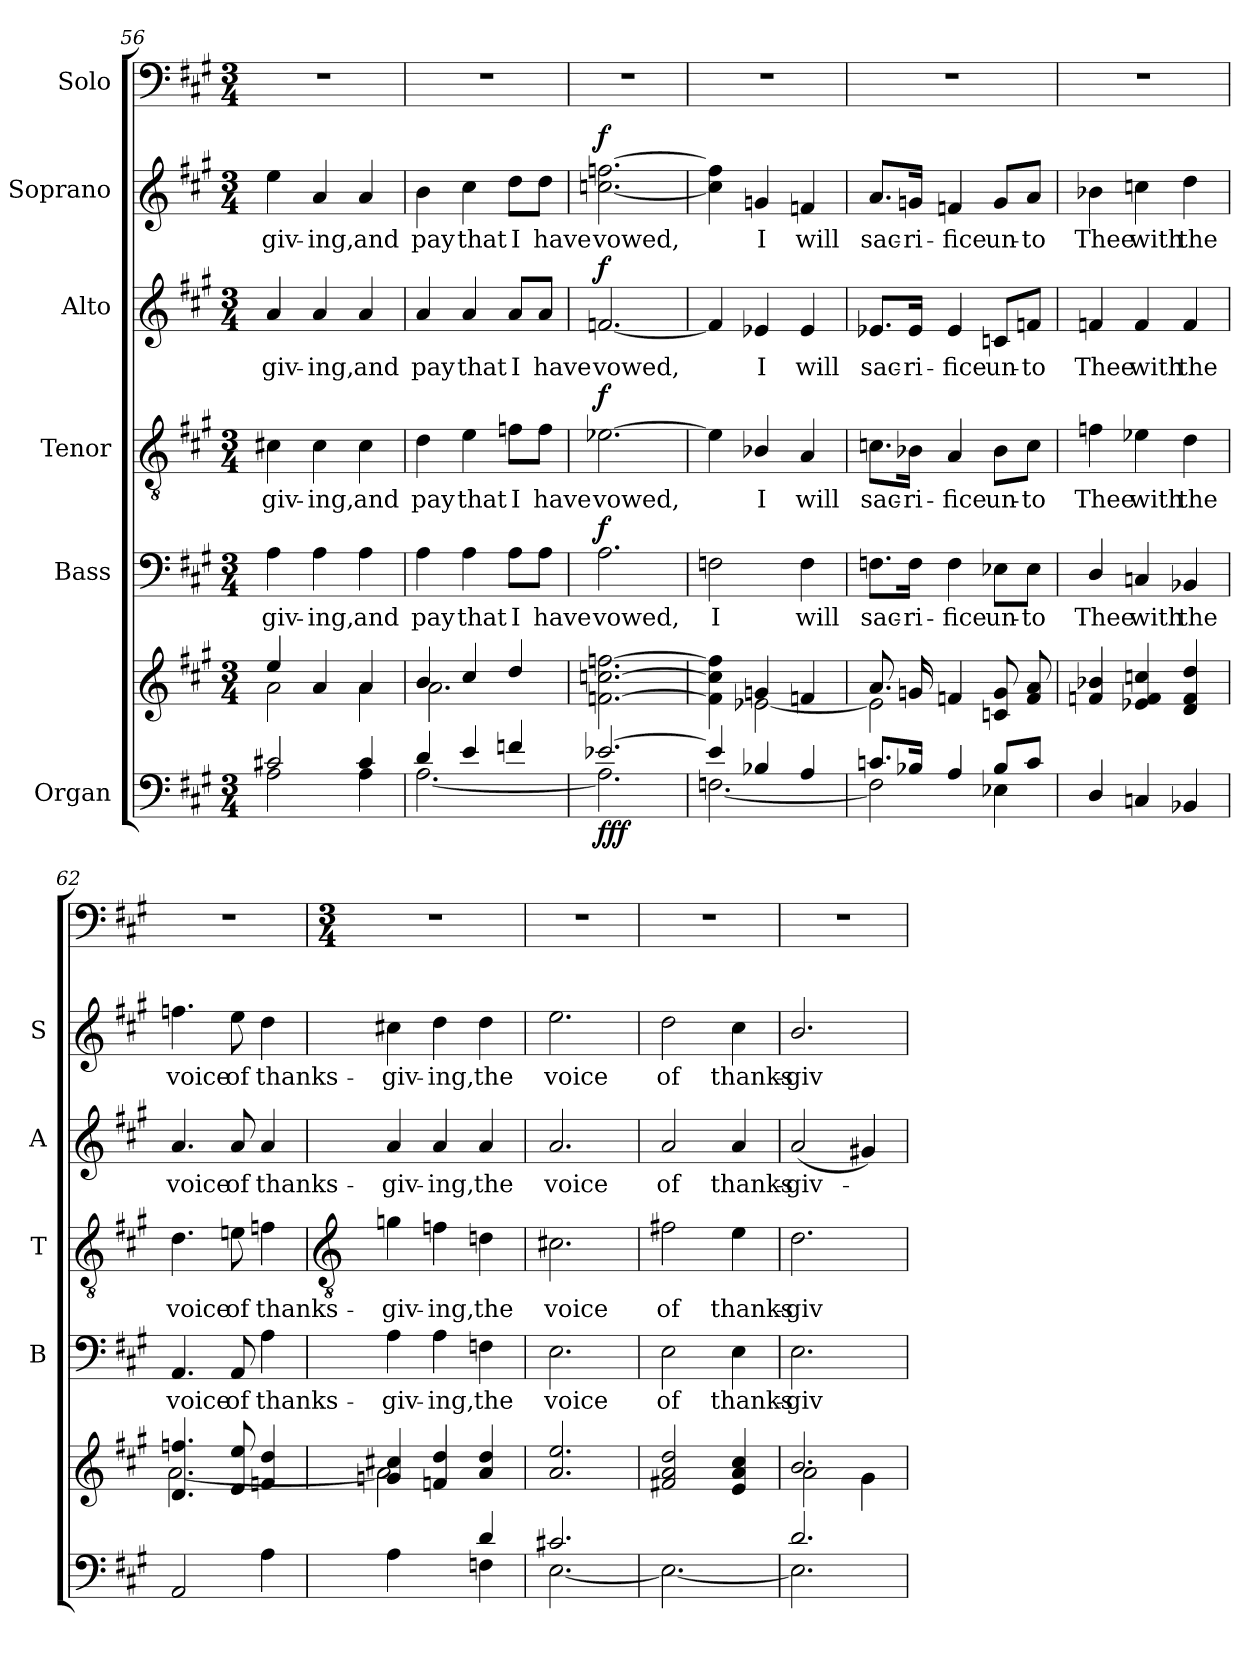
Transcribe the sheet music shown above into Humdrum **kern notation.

**kern	**kern	**dynam	**kern	**text	**dynam	**kern	**text	**dynam	**kern	**text	**dynam	**kern	**text	**dynam	**kern
*part6	*part6	*part6	*part5	*part5	*part5	*part4	*part4	*part4	*part3	*part3	*part3	*part2	*part2	*part2	*part1
*staff7	*staff6	*staff6/7	*staff5	*staff5	*staff5	*staff4	*staff4	*staff4	*staff3	*staff3	*staff3	*staff2	*staff2	*staff2	*staff1
*I"Organ	*	*	*I"Bass	*	*	*I"Tenor	*	*	*I"Alto	*	*	*I"Soprano	*	*	*I"Solo
*	*	*	*I'B	*	*	*I'T	*	*	*I'A	*	*	*I'S	*	*	*
!!LO:LB:g=z
*clefF4	*clefG2	*	*clefF4	*	*	*clefGv2	*	*	*clefG2	*	*	*clefG2	*	*	*clefF4
*k[f#c#g#]	*k[f#c#g#]	*	*k[f#c#g#]	*	*	*k[f#c#g#]	*	*	*k[f#c#g#]	*	*	*k[f#c#g#]	*	*	*k[f#c#g#]
*A:	*A:	*	*A:	*	*	*A:	*	*	*A:	*	*	*A:	*	*	*A:
*M3/4	*M3/4	*	*M3/4	*	*	*M3/4	*	*	*M3/4	*	*	*M3/4	*	*	*M3/4
=56	=56	=56	=56	=56	=56	=56	=56	=56	=56	=56	=56	=56	=56	=56	=56
*^	*^	*	*	*	*	*	*	*	*	*	*	*	*	*	*
!	!	!	!	!	!	!LO:LY:b	!	!	!LO:LY:b	!	!	!LO:LY:b	!	!	!LO:LY:b	!	!
2c#X/	2A\	4ee/	2a\	.	4A	-giv-	.	4c#X	-giv-	.	4a	-giv-	.	4ee	-giv-	.	2.r
!	!	!	!	!	!	!LO:LY:b	!	!	!LO:LY:b	!	!	!LO:LY:b	!	!	!LO:LY:b	!	!
.	.	4a/	.	.	4A	-ing,	.	4c#	-ing,	.	4a	-ing,	.	4a	-ing,	.	.
!	!	!	!	!	!	!LO:LY:b	!	!	!LO:LY:b	!	!	!LO:LY:b	!	!	!LO:LY:b	!	!
4c#/	4A\	4a/	4a\	.	4A	and	.	4c#	and	.	4a	and	.	4a	and	.	.
=57	=57	=57	=57	=57	=57	=57	=57	=57	=57	=57	=57	=57	=57	=57	=57	=57	=57
!	!	!	!	!	!	!LO:LY:b	!	!	!LO:LY:b	!	!	!LO:LY:b	!	!	!LO:LY:b	!	!
4d/	[2.A\	4b/	2.a\	.	4A	pay	.	4d	pay	.	4a	pay	.	4b	pay	.	2.r
!	!	!	!	!	!	!LO:LY:b	!	!	!LO:LY:b	!	!	!LO:LY:b	!	!	!LO:LY:b	!	!
4e/	.	4cc#/	.	.	4A	that	.	4e	that	.	4a	that	.	4cc#	that	.	.
!	!	!	!	!	!	!LO:LY:b	!	!	!LO:LY:b	!	!	!LO:LY:b	!	!	!LO:LY:b	!	!
4fn/	.	4dd/	.	.	8A\L	I	.	8fn\L	I	.	8a/L	I	.	8dd\L	I	.	.
!	!	!	!	!	!	!LO:LY:b	!	!	!LO:LY:b	!	!	!LO:LY:b	!	!	!LO:LY:b	!	!
.	.	.	.	.	8A\J	have	.	8f\J	have	.	8a/J	have	.	8dd\J	have	.	.
=58	=58	=58	=58	=58	=58	=58	=58	=58	=58	=58	=58	=58	=58	=58	=58	=58	=58
!	!	!	!	!LO:DY:b=2	!	!LO:LY:b	!	!	!LO:LY:b	!	!	!LO:LY:b	!	!	!LO:LY:b	!	!
!	!	!	!	!LO:DY:n=1:b=2	!	!	!	!	!	!	!	!	!	!	!	!	!
!	!	!	!	!LO:DY:n=2:b	!	!	!LO:DY:b	!	!	!LO:DY:b	!	!	!LO:DY:b	!	!	!LO:DY:b	!
[2.e-X/	2.A\]	[2.fn\ [2.ccn\ [2.ffn\	2.ryy	f f f	2.A	vowed,	f	[2.e-X	vowed,	f	[2.fn	vowed,	f	[2.ccn [2.ffn	vowed,	f	2.r
=59	=59	=59	=59	=59	=59	=59	=59	=59	=59	=59	=59	=59	=59	=59	=59	=59	=59
!	!	!	!	!	!	!LO:LY:b	!	!	!	!	!	!	!	!	!	!	!
4e-/]	[2.Fn\	4f\] 4cc\] 4ff\]	4ryy	.	2Fn\	I	.	4e-]	.	.	4f]	.	.	4cc] 4ff]	.	.	2.r
!	!	!	!	!	!	!	!	!	!LO:LY:b	!	!	!LO:LY:b	!	!	!LO:LY:b	!	!
4B-X/	.	4gn/	[2e-X\	.	.	.	.	4B-X/	I	.	4e-X	I	.	4gn	I	.	.
!	!	!	!	!	!	!LO:LY:b	!	!	!LO:LY:b	!	!	!LO:LY:b	!	!	!LO:LY:b	!	!
4A/	.	4f/	.	.	4F	will	.	4A	will	.	4e-	will	.	4fn	will	.	.
=60	=60	=60	=60	=60	=60	=60	=60	=60	=60	=60	=60	=60	=60	=60	=60	=60	=60
!	!	!	!	!	!	!LO:LY:b	!	!	!LO:LY:b	!	!	!LO:LY:b	!	!	!LO:LY:b	!	!
8.cn/	2F\]	8.a/L	2e-\]	.	8.Fn\L	sac-	.	8.cn\L	sac-	.	8.e-X/L	sac-	.	8.a/L	sac-	.	2.r
!	!	!	!	!	!	!LO:LY:b	!	!	!LO:LY:b	!	!	!LO:LY:b	!	!	!LO:LY:b	!	!
16B-X/J	.	16gn/	.	.	16F\Jk	-ri-	.	16B-X\Jk	-ri-	.	16e-/Jk	-ri-	.	16gn/Jk	-ri-	.	.
!	!	!	!	!	!	!LO:LY:b	!	!	!LO:LY:b	!	!	!LO:LY:b	!	!	!LO:LY:b	!	!
4A/	.	4fn/	.	.	4F	-fice	.	4A	-fice	.	4e-	-fice	.	4fn	-fice	.	.
!	!	!	!	!	!	!LO:LY:b	!	!	!LO:LY:b	!	!	!LO:LY:b	!	!	!LO:LY:b	!	!
8B-/L	4E-X\	8cn/ 8g/	4ryy	.	8E-X\L	un-	.	8B-\L	un-	.	8cn/L	un-	.	8g/L	un-	.	.
!	!	!	!	!	!	!LO:LY:b	!	!	!LO:LY:b	!	!	!LO:LY:b	!	!	!LO:LY:b	!	!
8c/J	.	8f/ 8a/	.	.	8E-\J	-to	.	8c\J	-to	.	8fn/J	-to	.	8a/J	-to	.	.
=61	=61	=61	=61	=61	=61	=61	=61	=61	=61	=61	=61	=61	=61	=61	=61	=61	=61
!	!	!	!	!	!	!LO:LY:b	!	!	!LO:LY:b	!	!	!LO:LY:b	!	!	!LO:LY:b	!	!
2.ryy	4D/	4fn/ 4b-X/	2.ryy	.	4D/	Thee	.	4fn	Thee	.	4fn	Thee	.	4b-X	Thee	.	2.r
!	!	!	!	!	!	!LO:LY:b	!	!	!LO:LY:b	!	!	!LO:LY:b	!	!	!LO:LY:b	!	!
.	4Cn/	4e-X/ 4f/ 4ccn/	.	.	4Cn	with	.	4e-X	with	.	4f	with	.	4ccn	with	.	.
!	!	!	!	!	!	!LO:LY:b	!	!	!LO:LY:b	!	!	!LO:LY:b	!	!	!LO:LY:b	!	!
.	4BB-X/	4d/ 4f/ 4dd/	.	.	4BB-X	the	.	4d	the	.	4f	the	.	4dd	the	.	.
=62	=62	=62	=62	=62	=62	=62	=62	=62	=62	=62	=62	=62	=62	=62	=62	=62	=62
!	!	!	!	!	!	!LO:LY:b	!	!	!LO:LY:b	!	!	!LO:LY:b	!	!	!LO:LY:b	!	!
2.ryy	2AA/	4.d/ 4.ffn/	[2.a\	.	4.AA	voice	.	4.d	voice	.	4.a	voice	.	4.ffn	voice	.	2.r
!	!	!	!	!	!	!LO:LY:b	!	!	!LO:LY:b	!	!	!LO:LY:b	!	!	!LO:LY:b	!	!
.	.	8e/ 8ee/	.	.	8AA	of	.	8en	of	.	8a	of	.	8ee	of	.	.
!	!	!	!	!	!	!LO:LY:b	!	!	!LO:LY:b	!	!	!LO:LY:b	!	!	!LO:LY:b	!	!
.	4A\	4fn/ 4dd/	.	.	4A	thanks-	.	4fn	thanks-	.	4a	thanks-	.	4dd	thanks-	.	.
!!LO:LB:g=z
=63	=63	=63	=63	=63	=63	=63	=63	=63	=63	=63	=63	=63	=63	=63	=63	=63	=63
*	*	*	*	*	*	*	*	*clefGv2	*	*	*	*	*	*	*	*	*
*	*	*	*	*	*	*	*	*	*	*	*	*	*	*	*	*	*M3/4
!	!	!	!	!	!	!LO:LY:b	!	!	!LO:LY:b	!	!	!LO:LY:b	!	!	!LO:LY:b	!	!
2ryy	4A\	4gn/ 4cc#X/	2a\]	.	4A	-giv-	.	4gn	-giv-	.	4a	-giv-	.	4cc#X	-giv-	.	2.r
!	!	!	!	!	!	!LO:LY:b	!	!	!LO:LY:b	!	!	!LO:LY:b	!	!	!LO:LY:b	!	!
.	4ryy	4fn/ 4dd/	.	.	4A	-ing,	.	4fn	-ing,	.	4a	-ing,	.	4dd	-ing,	.	.
!	!	!	!	!	!	!LO:LY:b	!	!	!LO:LY:b	!	!	!LO:LY:b	!	!	!LO:LY:b	!	!
4d/	4Fn\	4a/ 4dd/	4ryy	.	4Fn	the	.	4dn	the	.	4a	the	.	4dd	the	.	.
=64	=64	=64	=64	=64	=64	=64	=64	=64	=64	=64	=64	=64	=64	=64	=64	=64	=64
!	!	!	!	!	!	!LO:LY:b	!	!	!LO:LY:b	!	!	!LO:LY:b	!	!	!LO:LY:b	!	!
2.c#X/	[2.E\	2.a/ 2.ee/	2.ryy	.	2.E	voice	.	2.c#X	voice	.	2.a	voice	.	2.ee	voice	.	2.r
=65	=65	=65	=65	=65	=65	=65	=65	=65	=65	=65	=65	=65	=65	=65	=65	=65	=65
!	!	!	!	!	!	!LO:LY:b	!	!	!LO:LY:b	!	!	!LO:LY:b	!	!	!LO:LY:b	!	!
2.ryy	2.E\_	2f#X/ 2a/ 2dd/	2.ryy	.	2E	of	.	2f#X	of	.	2a	of	.	2dd	of	.	2.r
!	!	!	!	!	!	!LO:LY:b	!	!	!LO:LY:b	!	!	!LO:LY:b	!	!	!LO:LY:b	!	!
.	.	4e/ 4a/ 4cc#/	.	.	4E	thanks-	.	4e	thanks-	.	4a	thanks-	.	4cc#	thanks-	.	.
=66	=66	=66	=66	=66	=66	=66	=66	=66	=66	=66	=66	=66	=66	=66	=66	=66	=66
!	!	!	!	!	!	!LO:LY:b	!	!	!LO:LY:b	!	!	!LO:LY:b	!	!	!LO:LY:b	!	!
2.d/	2.E\]	2.b/	2a\	.	2.E\	-giv-	.	2.d\	-giv-	.	(<2a/	-giv-	.	2.b/	-giv-	.	2.r
.	.	.	4g#\	.	.	.	.	.	.	.	4g#X)	.	.	.	.	.	.
*v	*v	*	*	*	*	*	*	*	*	*	*	*	*	*	*	*	*
*	*v	*v	*	*	*	*	*	*	*	*	*	*	*	*	*	*
=	=	=	=	=	=	=	=	=	=	=	=	=	=	=	=
*-	*-	*-	*-	*-	*-	*-	*-	*-	*-	*-	*-	*-	*-	*-	*-
